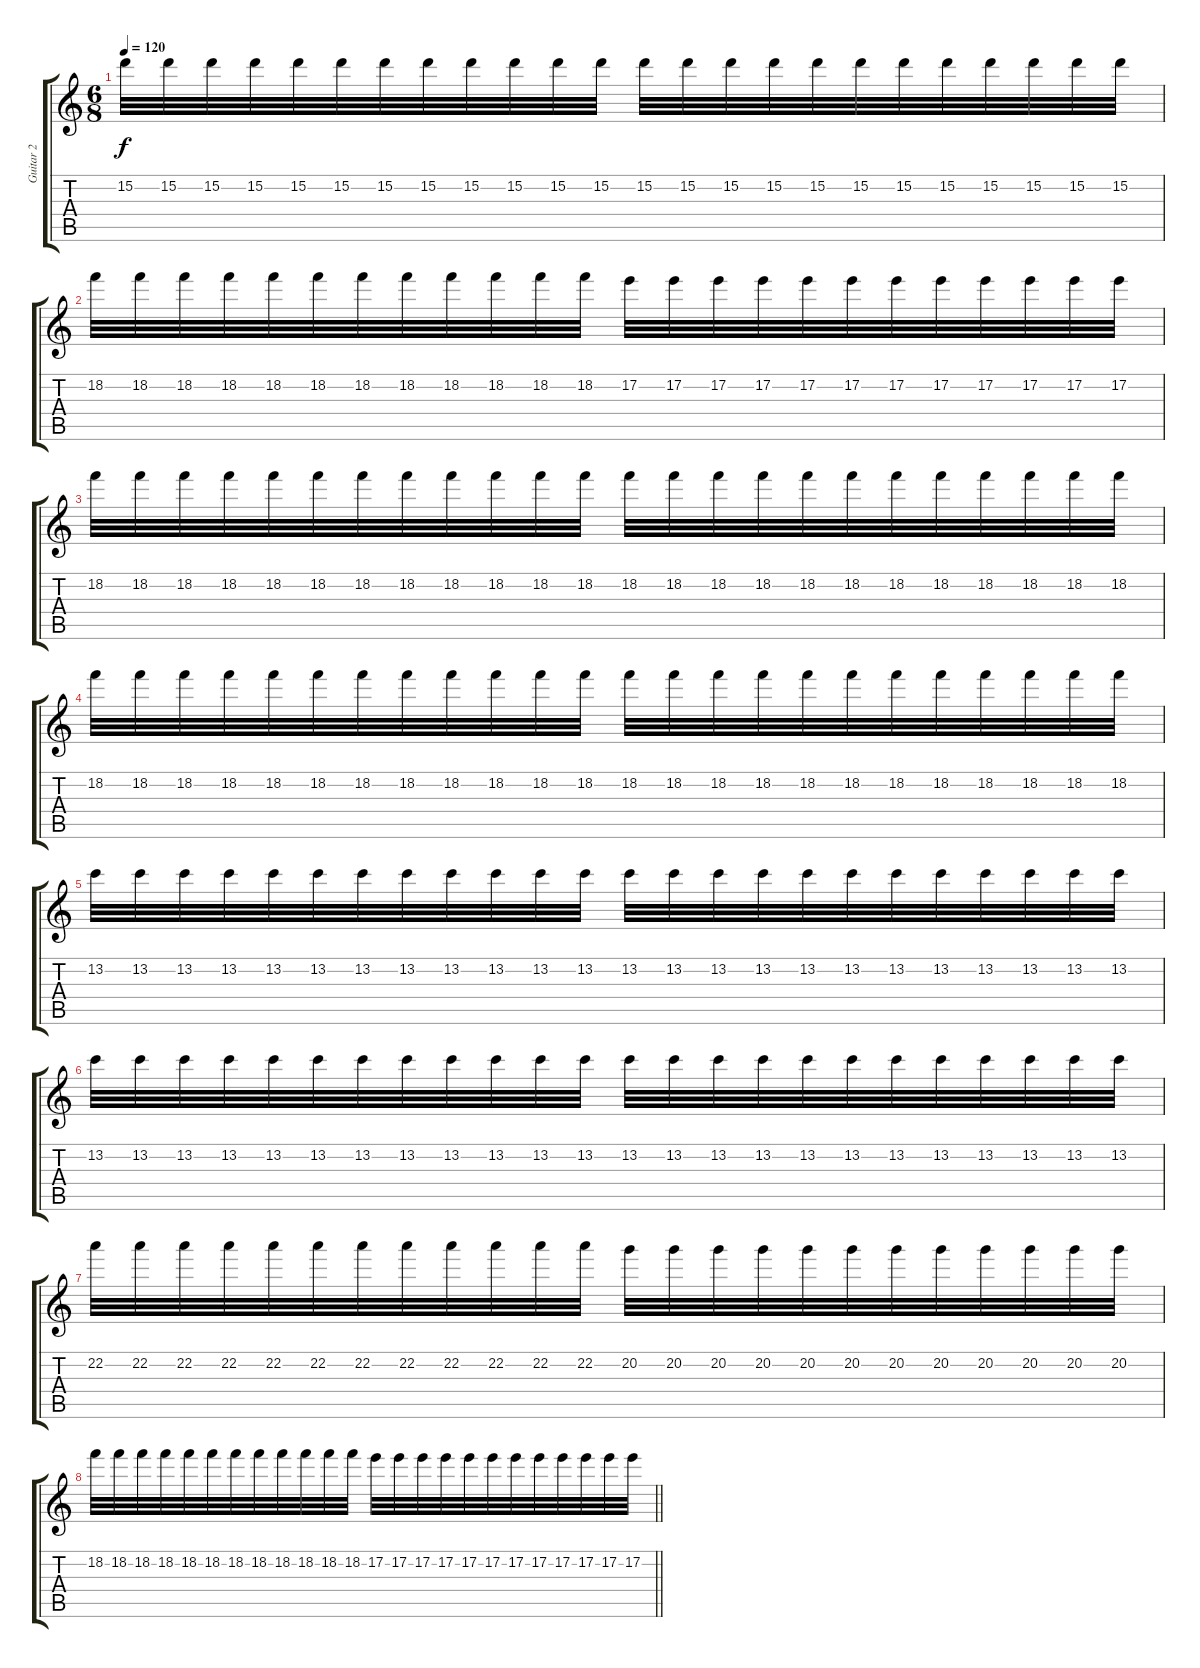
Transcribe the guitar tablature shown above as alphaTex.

\track ("Guitar 2" "Guitar 2") {instrument electricguitarclean}
\staff {score tabs}
\tuning (E4 B3 G3 D3 A2 E2) {hide}
\ts (6 8)
\tempo 120
\clef g2
\ks c
15.2.32{dy f} 15.2.32 15.2.32 15.2.32 15.2.32 15.2.32 15.2.32 15.2.32 15.2.32 15.2.32 15.2.32 15.2.32 15.2.32 15.2.32 15.2.32 15.2.32 15.2.32 15.2.32 15.2.32 15.2.32 15.2.32 15.2.32 15.2.32 15.2.32 |
18.2.32 18.2.32 18.2.32 18.2.32 18.2.32 18.2.32 18.2.32 18.2.32 18.2.32 18.2.32 18.2.32 18.2.32 17.2.32 17.2.32 17.2.32 17.2.32 17.2.32 17.2.32 17.2.32 17.2.32 17.2.32 17.2.32 17.2.32 17.2.32 |
18.2.32 18.2.32 18.2.32 18.2.32 18.2.32 18.2.32 18.2.32 18.2.32 18.2.32 18.2.32 18.2.32 18.2.32 18.2.32 18.2.32 18.2.32 18.2.32 18.2.32 18.2.32 18.2.32 18.2.32 18.2.32 18.2.32 18.2.32 18.2.32 |
18.2.32 18.2.32 18.2.32 18.2.32 18.2.32 18.2.32 18.2.32 18.2.32 18.2.32 18.2.32 18.2.32 18.2.32 18.2.32 18.2.32 18.2.32 18.2.32 18.2.32 18.2.32 18.2.32 18.2.32 18.2.32 18.2.32 18.2.32 18.2.32 |
13.2.32 13.2.32 13.2.32 13.2.32 13.2.32 13.2.32 13.2.32 13.2.32 13.2.32 13.2.32 13.2.32 13.2.32 13.2.32 13.2.32 13.2.32 13.2.32 13.2.32 13.2.32 13.2.32 13.2.32 13.2.32 13.2.32 13.2.32 13.2.32 |
13.2.32 13.2.32 13.2.32 13.2.32 13.2.32 13.2.32 13.2.32 13.2.32 13.2.32 13.2.32 13.2.32 13.2.32 13.2.32 13.2.32 13.2.32 13.2.32 13.2.32 13.2.32 13.2.32 13.2.32 13.2.32 13.2.32 13.2.32 13.2.32 |
22.2.32 22.2.32 22.2.32 22.2.32 22.2.32 22.2.32 22.2.32 22.2.32 22.2.32 22.2.32 22.2.32 22.2.32 20.2.32 20.2.32 20.2.32 20.2.32 20.2.32 20.2.32 20.2.32 20.2.32 20.2.32 20.2.32 20.2.32 20.2.32 |
\barLineRight lightlight
18.2.32 18.2.32 18.2.32 18.2.32 18.2.32 18.2.32 18.2.32 18.2.32 18.2.32 18.2.32 18.2.32 18.2.32 17.2.32 17.2.32 17.2.32 17.2.32 17.2.32 17.2.32 17.2.32 17.2.32 17.2.32 17.2.32 17.2.32 17.2.32
